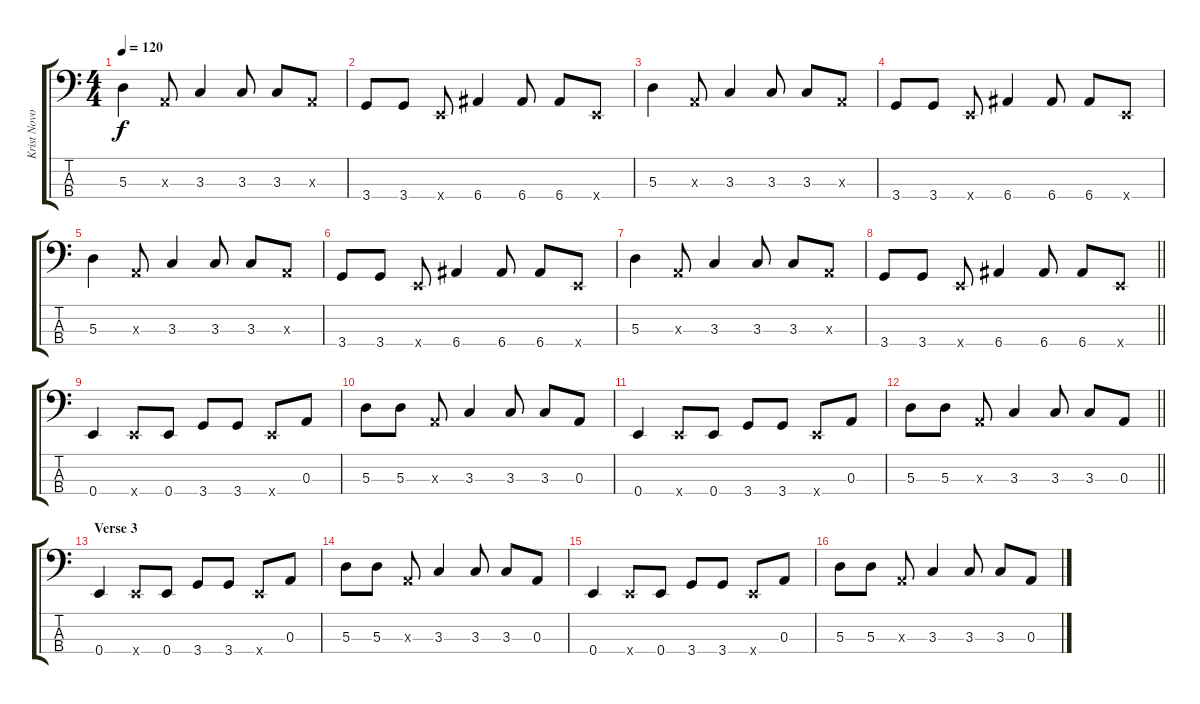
\track ("Krist Novoselic - Bass" "Krist Novo") {instrument electricbassfinger}
\staff {score tabs}
\tuning (G2 D2 A1 E1) {hide}
\ts (4 4)
\tempo 120
\clef f4
\ks c
5.3.4{dy f} 0.3{x}.8 3.3.4 3.3.8 3.3.8 0.3{x}.8 |
3.4.8 3.4.8 0.4{x}.8 6.4.4 6.4.8 6.4.8 0.4{x}.8 |
5.3.4 0.3{x}.8 3.3.4 3.3.8 3.3.8 0.3{x}.8 |
3.4.8 3.4.8 0.4{x}.8 6.4.4 6.4.8 6.4.8 0.4{x}.8 |
5.3.4 0.3{x}.8 3.3.4 3.3.8 3.3.8 0.3{x}.8 |
3.4.8 3.4.8 0.4{x}.8 6.4.4 6.4.8 6.4.8 0.4{x}.8 |
5.3.4 0.3{x}.8 3.3.4 3.3.8 3.3.8 0.3{x}.8 |
\barLineRight lightlight
3.4.8 3.4.8 0.4{x}.8 6.4.4 6.4.8 6.4.8 0.4{x}.8 |
\section ("" "")
0.4.4 0.4{x}.8 0.4.8 3.4.8 3.4.8 0.4{x}.8 0.3.8 |
5.3.8 5.3.8 0.3{x}.8 3.3.4 3.3.8 3.3.8 0.3.8 |
0.4.4 0.4{x}.8 0.4.8 3.4.8 3.4.8 0.4{x}.8 0.3.8 |
\barLineRight lightlight
5.3.8 5.3.8 0.3{x}.8 3.3.4 3.3.8 3.3.8 0.3.8 |
\section ("" "Verse 3")
0.4.4 0.4{x}.8 0.4.8 3.4.8 3.4.8 0.4{x}.8 0.3.8 |
5.3.8 5.3.8 0.3{x}.8 3.3.4 3.3.8 3.3.8 0.3.8 |
0.4.4 0.4{x}.8 0.4.8 3.4.8 3.4.8 0.4{x}.8 0.3.8 |
5.3.8 5.3.8 0.3{x}.8 3.3.4 3.3.8 3.3.8 0.3.8
